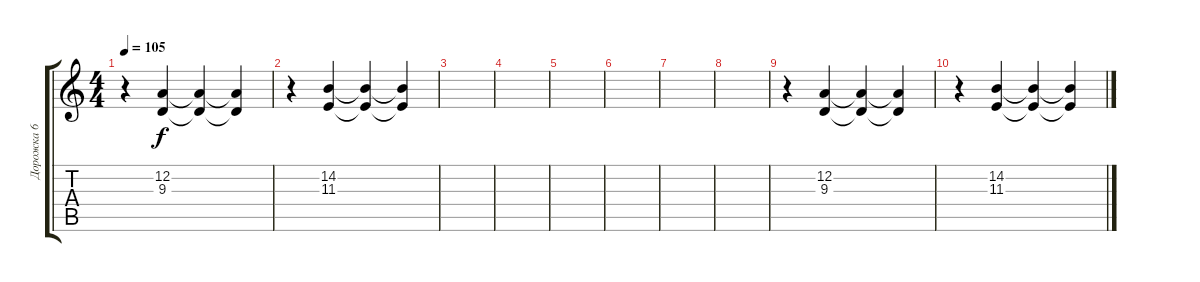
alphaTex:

\track ("Дорожка 6" "Дорожка 6") {instrument pad4choir}
\staff {score tabs}
\tuning (D4 A3 F3 C3 G2 C2) {hide}
\ts (4 4)
\tempo 105
\clef g2
\ks c
r.4{dy f} (12.2 9.3).4 (12.2{t} 9.3{t}).4 (12.2{t} 9.3{t}).4 |
r.4 (14.2 11.3).4 (14.2{t} 11.3{t}).4 (14.2{t} 11.3{t}).4 |
|
|
|
|
|
|
r.4 (12.2 9.3).4 (12.2{t} 9.3{t}).4 (12.2{t} 9.3{t}).4 |
r.4 (14.2 11.3).4 (14.2{t} 11.3{t}).4 (14.2{t} 11.3{t}).4
